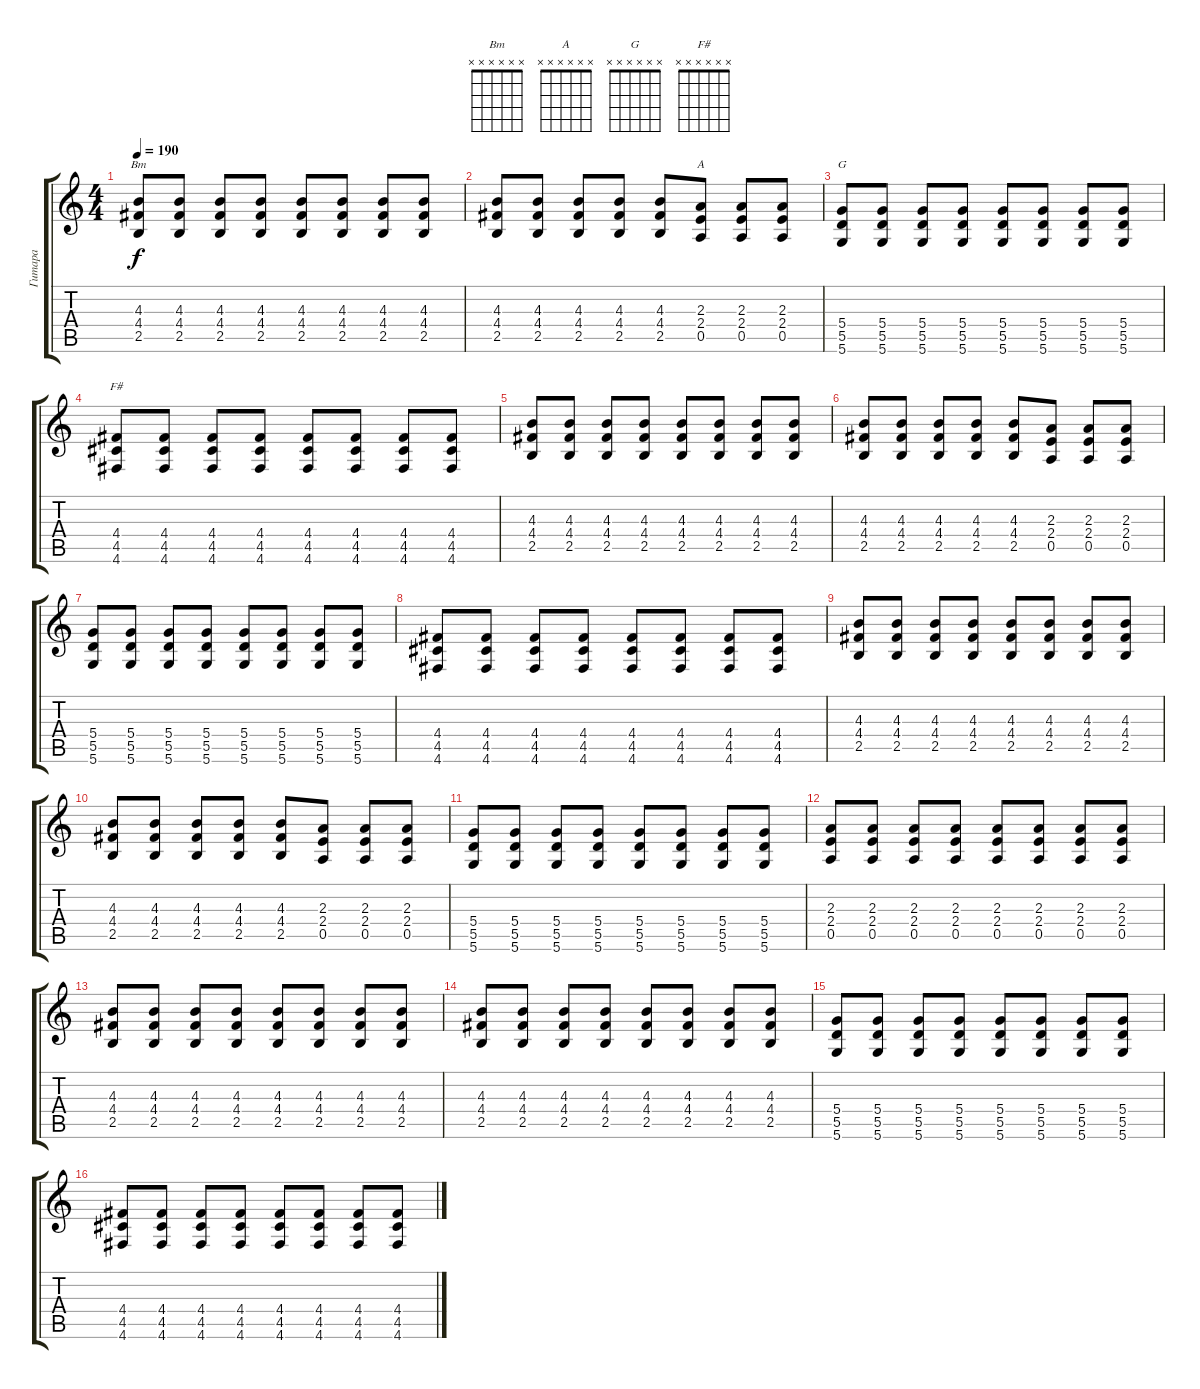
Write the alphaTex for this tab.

\track ("Гитара" "Гитара") {instrument overdrivenguitar}
\staff {score tabs}
\tuning (E4 B3 G3 D3 A2 D2) {hide}
\chord ("Bm" x x x x x x)
\chord ("A" x x x x x x)
\chord ("G" x x x x x x)
\chord ("F#" x x x x x x)
\ts (4 4)
\tempo 190
\clef g2
\ks c
(4.3 4.4 2.5).8{ch "Bm" dy f} (4.3 4.4 2.5).8 (4.3 4.4 2.5).8 (4.3 4.4 2.5).8 (4.3 4.4 2.5).8 (4.3 4.4 2.5).8 (4.3 4.4 2.5).8 (4.3 4.4 2.5).8 |
(4.3 4.4 2.5).8 (4.3 4.4 2.5).8 (4.3 4.4 2.5).8 (4.3 4.4 2.5).8 (4.3 4.4 2.5).8 (2.3 2.4 0.5).8{ch "A"} (2.3 2.4 0.5).8 (2.3 2.4 0.5).8 |
(5.4 5.5 5.6).8{ch "G"} (5.4 5.5 5.6).8 (5.4 5.5 5.6).8 (5.4 5.5 5.6).8 (5.4 5.5 5.6).8 (5.4 5.5 5.6).8 (5.4 5.5 5.6).8 (5.4 5.5 5.6).8 |
(4.4 4.5 4.6).8{ch "F#"} (4.4 4.5 4.6).8 (4.4 4.5 4.6).8 (4.4 4.5 4.6).8 (4.4 4.5 4.6).8 (4.4 4.5 4.6).8 (4.4 4.5 4.6).8 (4.4 4.5 4.6).8 |
(4.3 4.4 2.5).8 (4.3 4.4 2.5).8 (4.3 4.4 2.5).8 (4.3 4.4 2.5).8 (4.3 4.4 2.5).8 (4.3 4.4 2.5).8 (4.3 4.4 2.5).8 (4.3 4.4 2.5).8 |
(4.3 4.4 2.5).8 (4.3 4.4 2.5).8 (4.3 4.4 2.5).8 (4.3 4.4 2.5).8 (4.3 4.4 2.5).8 (2.3 2.4 0.5).8 (2.3 2.4 0.5).8 (2.3 2.4 0.5).8 |
(5.4 5.5 5.6).8 (5.4 5.5 5.6).8 (5.4 5.5 5.6).8 (5.4 5.5 5.6).8 (5.4 5.5 5.6).8 (5.4 5.5 5.6).8 (5.4 5.5 5.6).8 (5.4 5.5 5.6).8 |
(4.4 4.5 4.6).8 (4.4 4.5 4.6).8 (4.4 4.5 4.6).8 (4.4 4.5 4.6).8 (4.4 4.5 4.6).8 (4.4 4.5 4.6).8 (4.4 4.5 4.6).8 (4.4 4.5 4.6).8 |
(4.3 4.4 2.5).8 (4.3 4.4 2.5).8 (4.3 4.4 2.5).8 (4.3 4.4 2.5).8 (4.3 4.4 2.5).8 (4.3 4.4 2.5).8 (4.3 4.4 2.5).8 (4.3 4.4 2.5).8 |
(4.3 4.4 2.5).8 (4.3 4.4 2.5).8 (4.3 4.4 2.5).8 (4.3 4.4 2.5).8 (4.3 4.4 2.5).8 (2.3 2.4 0.5).8 (2.3 2.4 0.5).8 (2.3 2.4 0.5).8 |
(5.4 5.5 5.6).8 (5.4 5.5 5.6).8 (5.4 5.5 5.6).8 (5.4 5.5 5.6).8 (5.4 5.5 5.6).8 (5.4 5.5 5.6).8 (5.4 5.5 5.6).8 (5.4 5.5 5.6).8 |
(2.3 2.4 0.5).8 (2.3 2.4 0.5).8 (2.3 2.4 0.5).8 (2.3 2.4 0.5).8 (2.3 2.4 0.5).8 (2.3 2.4 0.5).8 (2.3 2.4 0.5).8 (2.3 2.4 0.5).8 |
(4.3 4.4 2.5).8 (4.3 4.4 2.5).8 (4.3 4.4 2.5).8 (4.3 4.4 2.5).8 (4.3 4.4 2.5).8 (4.3 4.4 2.5).8 (4.3 4.4 2.5).8 (4.3 4.4 2.5).8 |
(4.3 4.4 2.5).8 (4.3 4.4 2.5).8 (4.3 4.4 2.5).8 (4.3 4.4 2.5).8 (4.3 4.4 2.5).8 (4.3 4.4 2.5).8 (4.3 4.4 2.5).8 (4.3 4.4 2.5).8 |
(5.4 5.5 5.6).8 (5.4 5.5 5.6).8 (5.4 5.5 5.6).8 (5.4 5.5 5.6).8 (5.4 5.5 5.6).8 (5.4 5.5 5.6).8 (5.4 5.5 5.6).8 (5.4 5.5 5.6).8 |
(4.4 4.5 4.6).8 (4.4 4.5 4.6).8 (4.4 4.5 4.6).8 (4.4 4.5 4.6).8 (4.4 4.5 4.6).8 (4.4 4.5 4.6).8 (4.4 4.5 4.6).8 (4.4 4.5 4.6).8
